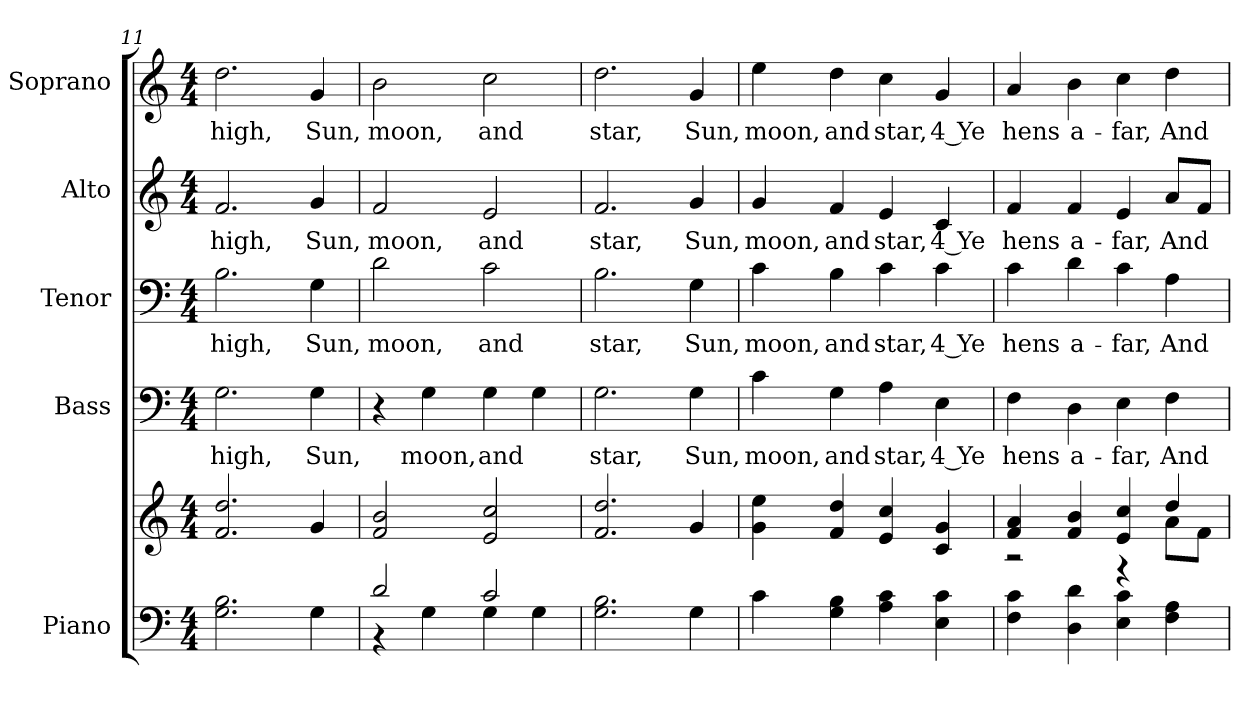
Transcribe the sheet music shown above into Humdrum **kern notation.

**kern	**kern	**kern	**text	**kern	**text	**kern	**text	**kern	**text
*part5	*part5	*part4	*part4	*part3	*part3	*part2	*part2	*part1	*part1
*staff6	*staff5	*staff4	*staff4	*staff3	*staff3	*staff2	*staff2	*staff1	*staff1
*I"Piano	*	*I"Bass	*	*I"Tenor	*	*I"Alto	*	*I"Soprano	*
*I'Pno.	*	*I'B.	*	*I'T.	*	*I'A.	*	*I'S.	*
*clefF4	*clefG2	*clefF4	*	*clefF4	*	*clefG2	*	*clefG2	*
*k[]	*k[]	*k[]	*	*k[]	*	*k[]	*	*k[]	*
*C:	*C:	*C:	*	*C:	*	*C:	*	*C:	*
*M4/4	*M4/4	*M4/4	*	*M4/4	*	*M4/4	*	*M4/4	*
=11	=11	=11	=11	=11	=11	=11	=11	=11	=11
!	!	!	!LO:LY:b:color=#000000	!	!	!	!	!	!
!	!	!	!	!	!LO:LY:b:color=#000000	!	!	!	!
!	!	!	!	!	!	!	!LO:LY:b:color=#000000	!	!
!	!	!	!	!	!	!	!	!	!LO:LY:b:color=#000000
2.Gi\ 2.Bi	2.fi/ 2.ddi	2.Gi\	high,	2.Bi\	high,	2.fi/	high,	2.ddi\	high,
!	!	!	!LO:LY:b:color=#000000	!	!	!	!	!	!
!	!	!	!	!	!LO:LY:b:color=#000000	!	!	!	!
!	!	!	!	!	!	!	!LO:LY:b:color=#000000	!	!
!	!	!	!	!	!	!	!	!	!LO:LY:b:color=#000000
4Gi\	4gi/	4Gi\	Sun,	4Gi\	Sun,	4gi/	Sun,	4gi/	Sun,
=12	=12	=12	=12	=12	=12	=12	=12	=12	=12
*^	*	*	*	*	*	*	*	*	*
!	!	!	!	!	!	!LO:LY:b:color=#000000	!	!	!	!
!	!	!	!	!	!	!	!	!LO:LY:b:color=#000000	!	!
!	!	!	!	!	!	!	!	!	!	!LO:LY:b:color=#000000
2di/	4r	2fi/ 2bi	4r	.	2di\	moon,	2fi/	moon,	2bi\	moon,
!	!	!	!	!LO:LY:b:color=#000000	!	!	!	!	!	!
.	4Gi\	.	4Gi\	moon,	.	.	.	.	.	.
!	!	!	!	!LO:LY:b:color=#000000	!	!	!	!	!	!
!	!	!	!	!	!	!LO:LY:b:color=#000000	!	!	!	!
!	!	!	!	!	!	!	!	!LO:LY:b:color=#000000	!	!
!	!	!	!	!	!	!	!	!	!	!LO:LY:b:color=#000000
2ci/	4Gi\	2ei/ 2cci	4Gi\	and	2ci\	and	2ei/	and	2cci\	and
.	4Gi\	.	4Gi\	.	.	.	.	.	.	.
*v	*v	*	*	*	*	*	*	*	*	*
=13	=13	=13	=13	=13	=13	=13	=13	=13	=13
*^	*	*	*	*	*	*	*	*	*
!	!	!	!	!LO:LY:b:color=#000000	!	!	!	!	!	!
*v	*v	*	*	*	*	*	*	*	*	*
*^	*	*	*	*	*	*	*	*	*
!	!	!	!	!	!	!LO:LY:b:color=#000000	!	!	!	!
*v	*v	*	*	*	*	*	*	*	*	*
*^	*	*	*	*	*	*	*	*	*
!	!	!	!	!	!	!	!	!LO:LY:b:color=#000000	!	!
*v	*v	*	*	*	*	*	*	*	*	*
*^	*	*	*	*	*	*	*	*	*
!	!	!	!	!	!	!	!	!	!	!LO:LY:b:color=#000000
*v	*v	*	*	*	*	*	*	*	*	*
2.Gi\ 2.Bi	2.fi/ 2.ddi	2.Gi\	star,	2.Bi\	star,	2.fi/	star,	2.ddi\	star,
!	!	!	!LO:LY:b:color=#000000	!	!	!	!	!	!
!	!	!	!	!	!LO:LY:b:color=#000000	!	!	!	!
!	!	!	!	!	!	!	!LO:LY:b:color=#000000	!	!
!	!	!	!	!	!	!	!	!	!LO:LY:b:color=#000000
4Gi\	4gi/	4Gi\	Sun,	4Gi\	Sun,	4gi/	Sun,	4gi/	Sun,
!!LO:PB:g=z
=14	=14	=14	=14	=14	=14	=14	=14	=14	=14
!	!	!	!LO:LY:b:color=#000000	!	!	!	!	!	!
!	!	!	!	!	!LO:LY:b:color=#000000	!	!	!	!
!	!	!	!	!	!	!	!LO:LY:b:color=#000000	!	!
!	!	!	!	!	!	!	!	!	!LO:LY:b:color=#000000
4ci\	4gi\ 4eei	4ci\	moon,	4ci\	moon,	4gi/	moon,	4eei\	moon,
!	!	!	!LO:LY:b:color=#000000	!	!	!	!	!	!
!	!	!	!	!	!LO:LY:b:color=#000000	!	!	!	!
!	!	!	!	!	!	!	!LO:LY:b:color=#000000	!	!
!	!	!	!	!	!	!	!	!	!LO:LY:b:color=#000000
4Gi\ 4Bi	4fi/ 4ddi	4Gi\	and	4Bi\	and	4fi/	and	4ddi\	and
!	!	!	!LO:LY:b:color=#000000	!	!	!	!	!	!
!	!	!	!	!	!LO:LY:b:color=#000000	!	!	!	!
!	!	!	!	!	!	!	!LO:LY:b:color=#000000	!	!
!	!	!	!	!	!	!	!	!	!LO:LY:b:color=#000000
4Ai\ 4ci	4ei/ 4cci	4Ai\	star,	4ci\	star,	4ei/	star,	4cci\	star,
!	!	!	!LO:LY:b:color=#000000	!	!	!	!	!	!
!	!	!	!	!	!LO:LY:b:color=#000000	!	!	!	!
!	!	!	!	!	!	!	!LO:LY:b:color=#000000	!	!
!	!	!	!	!	!	!	!	!	!LO:LY:b:color=#000000
4Ei\ 4ci	4ci/ 4gi	4Ei\	4 Ye	4ci\	4 Ye	4ci/	4 Ye	4gi/	4 Ye
=15	=15	=15	=15	=15	=15	=15	=15	=15	=15
*	*^	*	*	*	*	*	*	*	*
!	!	!	!	!LO:LY:b:color=#000000	!	!	!	!	!	!
!	!	!	!	!	!	!LO:LY:b:color=#000000	!	!	!	!
!	!	!	!	!	!	!	!	!LO:LY:b:color=#000000	!	!
!	!	!	!	!	!	!	!	!	!	!LO:LY:b:color=#000000
4Fi\ 4ci	4fi/ 4ai	2r	4Fi\	hens	4ci\	hens	4fi/	hens	4ai/	hens
!	!	!	!	!LO:LY:b:color=#000000	!	!	!	!	!	!
!	!	!	!	!	!	!LO:LY:b:color=#000000	!	!	!	!
!	!	!	!	!	!	!	!	!LO:LY:b:color=#000000	!	!
!	!	!	!	!	!	!	!	!	!	!LO:LY:b:color=#000000
4Di\ 4di	4fi/ 4bi	.	4Di\	a-	4di\	a-	4fi/	a-	4bi\	a-
!	!	!	!	!LO:LY:b:color=#000000	!	!	!	!	!	!
!	!	!	!	!	!	!LO:LY:b:color=#000000	!	!	!	!
!	!	!	!	!	!	!	!	!LO:LY:b:color=#000000	!	!
!	!	!	!	!	!	!	!	!	!	!LO:LY:b:color=#000000
4Ei\ 4ci	4ei/ 4cci	4r	4Ei\	-far,	4ci\	-far,	4ei/	-far,	4cci\	-far,
!	!	!	!	!LO:LY:b:color=#000000	!	!	!	!	!	!
!	!	!	!	!	!	!LO:LY:b:color=#000000	!	!	!	!
!	!	!	!	!	!	!	!	!LO:LY:b:color=#000000	!	!
!	!	!	!	!	!	!	!	!	!	!LO:LY:b:color=#000000
4Fi\ 4Ai	4ddi/	8ai\L	4Fi\	And	4Ai\	And	8ai/L	And	4ddi\	And
.	.	8fi\J	.	.	.	.	8fi/J	.	.	.
*	*v	*v	*	*	*	*	*	*	*	*
=	=	=	=	=	=	=	=	=	=
*-	*-	*-	*-	*-	*-	*-	*-	*-	*-
